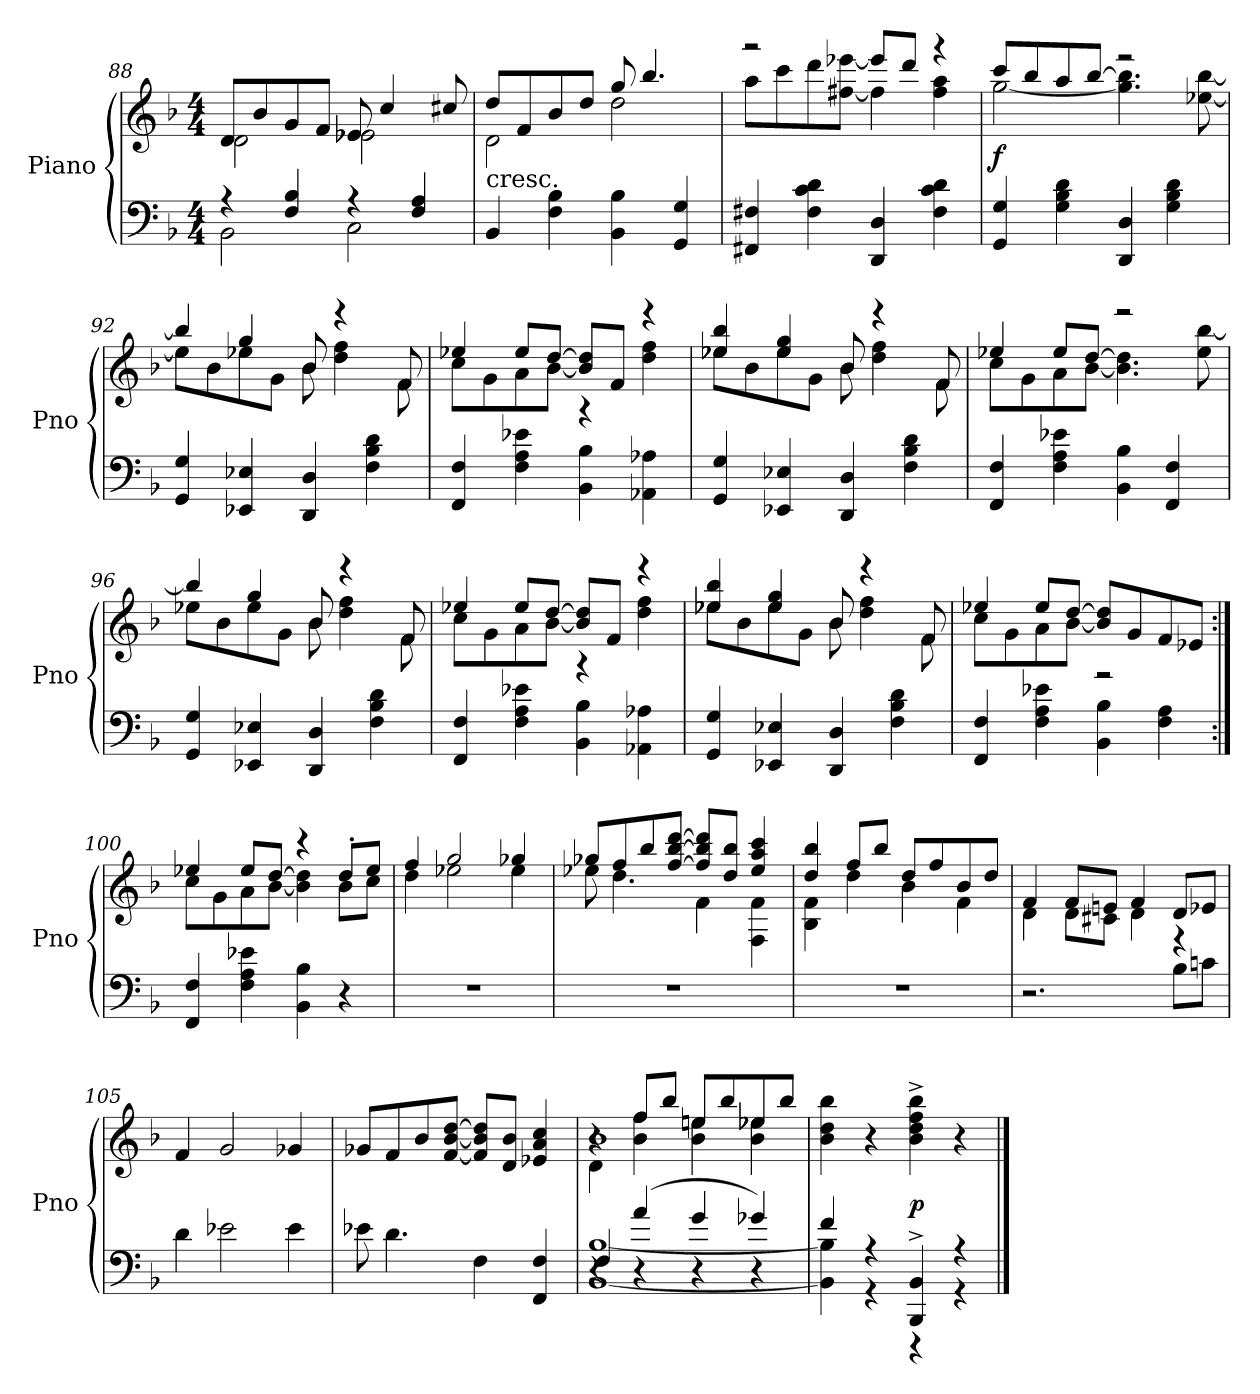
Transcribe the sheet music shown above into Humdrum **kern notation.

**kern	**kern	**dynam
*part1	*part1	*part1
*staff2	*staff1	*staff1/2
*I"Piano	*	*
*I'Pno	*	*
*clefF4	*clefG2	*
*k[b-]	*k[b-]	*
*M4/4	*M4/4	*
=88	=88	=88
*^	*^	*
4r	2BB-\	8d/L	2d\	.
.	.	8b-/	.	.
4F/ 4B-/	.	8g/	.	.
.	.	8f/J	.	.
4r	2C\	8e-X/	2e-X\	.
.	.	4cc/	.	.
4F/ 4A/	.	.	.	.
.	.	8cc#X/	.	.
*v	*v	*	*	*
=89	=89	=89	=89
!	!LO:TX:c:t=cresc.	!	!
4BB-/	8dd/L	2d\	.
.	8f/	.	.
4F\ 4B-\	8b-/	.	.
.	8dd/J	.	.
4BB-\ 4B-\	8gg/	2dd\	.
.	4.bb-/	.	.
4GG/ 4G/	.	.	.
=90	=90	=90	=90
4FF#X/ 4F#X/	2r	8aa\L	.
.	.	8ccc\	.
4F#\ 4c\ 4d\	.	8ddd\	.
.	.	[8ff#X\ [8eee-X\J	.
4DD/ 4D/	8eee-/L]	4ff#\]	.
.	8ddd/J	.	.
4F#\ 4c\ 4d\	4r	4ff#\ 4aa\	.
=91	=91	=91	=91
4GG/ 4G/	8ccc/L	[2gg\	f
.	8bb-/	.	.
4G\ 4B-\ 4d\	8aa/	.	.
.	[8bb-/J	.	.
4DD/ 4D/	2r	4.gg]\ 4.bb-]\	.
4G\ 4B-\ 4d\	.	.	.
.	.	[8ee-X\ [8bb-\	.
=92	=92	=92	=92
4GG/ 4G/	4bb-/]	8ee-\L]	.
.	.	8b-\	.
4EE-X/ 4E-X/	4gg/	8ee-X\	.
.	.	8g\J	.
4DD/ 4D/	8b-/	8b-\	.
.	4r	4dd\ 4ff\	.
4F\ 4B-\ 4d\	.	.	.
.	8f/	8f\	.
=93	=93	=93	=93
4FF/ 4F/	4ee-X/	8cc\L	.
.	.	8g\	.
4F\ 4A\ 4e-X\	8ee-/L	8a\	.
.	[8dd/J	[8b-\J	.
4BB-\ 4B-\	8b-]/ 8dd]/L	4r	.
.	8f/J	.	.
4AA-X\ 4A-X\	4r	4dd\ 4ff\	.
=94	=94	=94	=94
4GG/ 4G/	4ee-X/ 4bb-/	8ee-X\L	.
.	.	8b-\	.
4EE-X/ 4E-X/	4ee-/ 4gg/	8ee-\	.
.	.	8g\J	.
4DD/ 4D/	8b-/	8b-\	.
.	4r	4dd\ 4ff\	.
4F\ 4B-\ 4d\	.	.	.
.	8f/	8f\	.
=95	=95	=95	=95
4FF/ 4F/	4ee-X/	8cc\L	.
.	.	8g\	.
4F\ 4A\ 4e-X\	8ee-/L	8a\	.
.	[8dd/J	[8b-\J	.
4BB-\ 4B-\	2r	4.b-]\ 4.dd]\	.
4FF/ 4F/	.	.	.
.	.	8ee-\ [8bb-\	.
=96	=96	=96	=96
4GG/ 4G/	4bb-/]	8ee-X\L	.
.	.	8b-\	.
4EE-X/ 4E-X/	4gg/	8ee-\	.
.	.	8g\J	.
4DD/ 4D/	8b-/	8b-\	.
.	4r	4dd\ 4ff\	.
4F\ 4B-\ 4d\	.	.	.
.	8f/	8f\	.
=97	=97	=97	=97
4FF/ 4F/	4ee-X/	8cc\L	.
.	.	8g\	.
4F\ 4A\ 4e-X\	8ee-/L	8a\	.
.	[8dd/J	[8b-\J	.
4BB-\ 4B-\	8b-]/ 8dd]/L	4r	.
.	8f/J	.	.
4AA-X\ 4A-X\	4r	4dd\ 4ff\	.
=98	=98	=98	=98
4GG/ 4G/	4ee-X/ 4bb-/	8ee-X\L	.
.	.	8b-\	.
4EE-X/ 4E-X/	4ee-/ 4gg/	8ee-\	.
.	.	8g\J	.
4DD/ 4D/	8b-/	8b-\	.
.	4r	4dd\ 4ff\	.
4F\ 4B-\ 4d\	.	.	.
.	8f/	8f\	.
=99	=99	=99	=99
4FF/ 4F/	4ee-X/	8cc\L	.
.	.	8g\	.
4F\ 4A\ 4e-X\	8ee-/L	8a\	.
.	[8dd/J	[8b-\J	.
4BB-\ 4B-\	8b-]/ 8dd]/L	2r	.
.	8g/	.	.
4F\ 4A\	8f/	.	.
.	8e-X/J	.	.
=100:|!	=100:|!	=100:|!	=100:|!
4FF/ 4F/	4ee-X/	8cc\L	.
.	.	8g\	.
4F\ 4A\ 4e-X\	8ee-/L	8a\	.
.	[8dd/J	[8b-\J	.
4BB-\ 4B-\	4r	4b-]\ 4dd]\	.
4r	8dd'/L	8b-\L	.
.	8ee-/J	8cc\J	.
=101	=101	=101	=101
1r	4ff/	4dd\	.
.	2gg/	2ee-X\	.
.	4gg-X/	4ee-\	.
=102	=102	=102	=102
1r	8gg-X/L	8ee-X\	.
.	8ff/	4.dd\	.
.	8bb-/	.	.
.	[8ff/ [8bb-/ [8ddd/J	.	.
.	8ff]/ 8bb-]/ 8ddd]/L	4f\	.
.	8dd/ 8bb-/J	.	.
.	4ee-/ 4aa/ 4ccc/	4F\ 4f\	.
=103	=103	=103	=103
1r	4dd/ 4bb-/	4B-\ 4f\	.
.	8ff/L	4dd\	.
.	8bb-/J	.	.
.	8dd/L	4b-\	.
.	8ff/	.	.
.	8b-/	4f\	.
.	8dd/J	.	.
=104	=104	=104	=104
2.r	4f/	4d\	.
.	8f/L	8d\L	.
.	8en/J	8c#X\J	.
.	4f/	4d\	.
8B-\L	8d/L	4r	.
8cn\J	8e-X/J	.	.
*	*v	*v	*
=105	=105	=105
4d\	4f/	.
2e-X\	2g/	.
4e-\	4g-X/	.
=106	=106	=106
8e-X\	8g-X/L	.
4.d\	8f/	.
.	8b-/	.
.	[8f/ [8b-/ [8dd/J	.
4F\	8f]/ 8b-]/ 8dd]/L	.
.	8d/ 8b-/J	.
4FF/ 4F/	4e-X/ 4a/ 4cc/	.
=107	=107	=107
*^	*^	*
*	*^	*	*^	*
4r	[1BB- [1B-	4F/	4r	4d\	1b-	.
(4a/	.	4r	8ff/L	4b-\ 4ff\	.	.
.	.	.	8bb-/J	.	.	.
4g/	.	4r	8een/L	4b-\ 4een\	.	.
.	.	.	8bb-/	.	.	.
4g-X/)	.	4r	8ee-X/	4b-\ 4ee-X\	.	.
.	.	.	8bb-/J	.	.	.
*	*v	*v	*	*	*	*
*	*	*v	*v	*v	*
=108	=108	=108	=108
4f/	4BB-]\ 4B-]\	4b-\ 4dd\ 4bb-\	.
4r	4r	4r	.
4BBB-^/ 4BB-^/	4r	4b-^\ 4dd^\ 4ff^\ 4bb-^\	p
4r	4r	4r	.
*v	*v	*	*
==	==	==
*-	*-	*-
